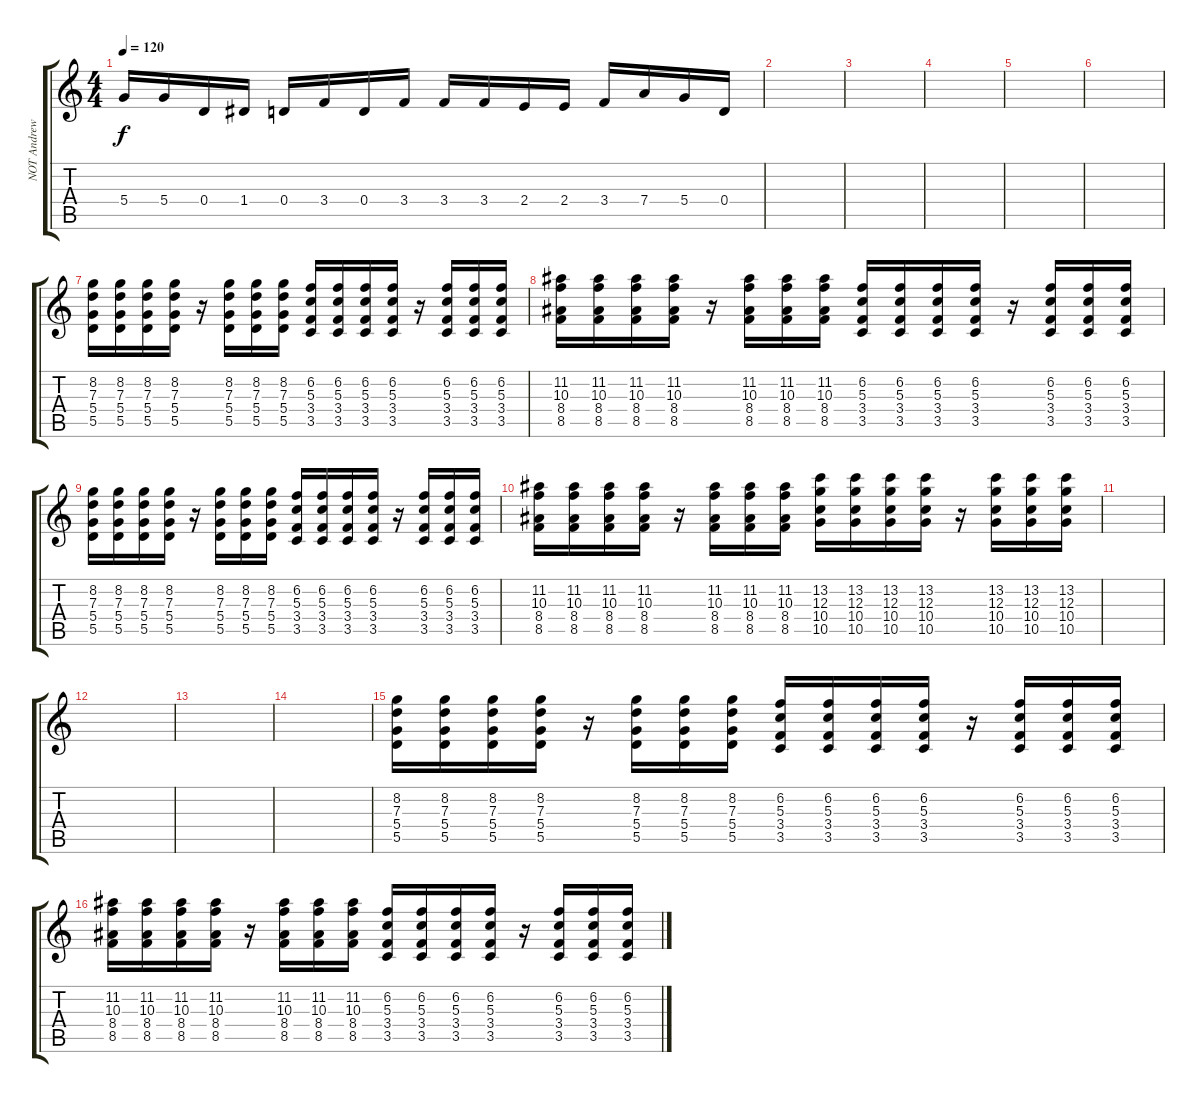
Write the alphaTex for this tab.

\track ("NOT Andrew D:" "NOT Andrew") {instrument distortionguitar}
\staff {score tabs}
\tuning (E4 B3 G3 D3 A2 D2) {hide}
\ts (4 4)
\tempo 120
\clef g2
\ks c
5.4.16{dy f} 5.4.16 0.4.16 1.4.16 0.4.16 3.4.16 0.4.16 3.4.16 3.4.16 3.4.16 2.4.16 2.4.16 3.4.16 7.4.16 5.4.16 0.4.16 |
|
|
|
|
|
(8.2 7.3 5.4 5.5).16 (8.2 7.3 5.4 5.5).16 (8.2 7.3 5.4 5.5).16 (8.2 7.3 5.4 5.5).16 r.16 (8.2 7.3 5.4 5.5).16 (8.2 7.3 5.4 5.5).16 (8.2 7.3 5.4 5.5).16 (6.2 5.3 3.4 3.5).16 (6.2 5.3 3.4 3.5).16 (6.2 5.3 3.4 3.5).16 (6.2 5.3 3.4 3.5).16 r.16 (6.2 5.3 3.4 3.5).16 (6.2 5.3 3.4 3.5).16 (6.2 5.3 3.4 3.5).16 |
(11.2 10.3 8.4 8.5).16 (11.2 10.3 8.4 8.5).16 (11.2 10.3 8.4 8.5).16 (11.2 10.3 8.4 8.5).16 r.16 (11.2 10.3 8.4 8.5).16 (11.2 10.3 8.4 8.5).16 (11.2 10.3 8.4 8.5).16 (6.2 5.3 3.4 3.5).16 (6.2 5.3 3.4 3.5).16 (6.2 5.3 3.4 3.5).16 (6.2 5.3 3.4 3.5).16 r.16 (6.2 5.3 3.4 3.5).16 (6.2 5.3 3.4 3.5).16 (6.2 5.3 3.4 3.5).16 |
(8.2 7.3 5.4 5.5).16 (8.2 7.3 5.4 5.5).16 (8.2 7.3 5.4 5.5).16 (8.2 7.3 5.4 5.5).16 r.16 (8.2 7.3 5.4 5.5).16 (8.2 7.3 5.4 5.5).16 (8.2 7.3 5.4 5.5).16 (6.2 5.3 3.4 3.5).16 (6.2 5.3 3.4 3.5).16 (6.2 5.3 3.4 3.5).16 (6.2 5.3 3.4 3.5).16 r.16 (6.2 5.3 3.4 3.5).16 (6.2 5.3 3.4 3.5).16 (6.2 5.3 3.4 3.5).16 |
(11.2 10.3 8.4 8.5).16 (11.2 10.3 8.4 8.5).16 (11.2 10.3 8.4 8.5).16 (11.2 10.3 8.4 8.5).16 r.16 (11.2 10.3 8.4 8.5).16 (11.2 10.3 8.4 8.5).16 (11.2 10.3 8.4 8.5).16 (13.2 12.3 10.4 10.5).16 (13.2 12.3 10.4 10.5).16 (13.2 12.3 10.4 10.5).16 (13.2 12.3 10.4 10.5).16 r.16 (13.2 12.3 10.4 10.5).16 (13.2 12.3 10.4 10.5).16 (13.2 12.3 10.4 10.5).16 |
|
|
|
|
(8.2 7.3 5.4 5.5).16 (8.2 7.3 5.4 5.5).16 (8.2 7.3 5.4 5.5).16 (8.2 7.3 5.4 5.5).16 r.16 (8.2 7.3 5.4 5.5).16 (8.2 7.3 5.4 5.5).16 (8.2 7.3 5.4 5.5).16 (6.2 5.3 3.4 3.5).16 (6.2 5.3 3.4 3.5).16 (6.2 5.3 3.4 3.5).16 (6.2 5.3 3.4 3.5).16 r.16 (6.2 5.3 3.4 3.5).16 (6.2 5.3 3.4 3.5).16 (6.2 5.3 3.4 3.5).16 |
(11.2 10.3 8.4 8.5).16 (11.2 10.3 8.4 8.5).16 (11.2 10.3 8.4 8.5).16 (11.2 10.3 8.4 8.5).16 r.16 (11.2 10.3 8.4 8.5).16 (11.2 10.3 8.4 8.5).16 (11.2 10.3 8.4 8.5).16 (6.2 5.3 3.4 3.5).16 (6.2 5.3 3.4 3.5).16 (6.2 5.3 3.4 3.5).16 (6.2 5.3 3.4 3.5).16 r.16 (6.2 5.3 3.4 3.5).16 (6.2 5.3 3.4 3.5).16 (6.2 5.3 3.4 3.5).16
